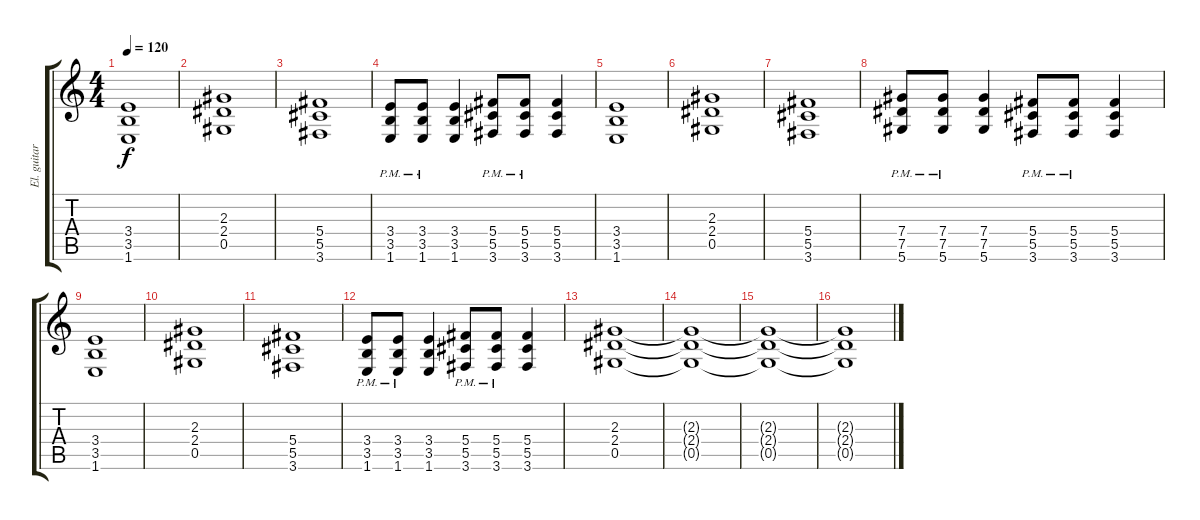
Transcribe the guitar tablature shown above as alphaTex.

\track ("El. guitar" "El. guitar") {instrument distortionguitar}
\staff {score tabs}
\tuning (Eb4 Bb3 Gb3 Db3 Ab2 Eb2) {hide}
\ts (4 4)
\tempo 120
\clef g2
\ks c
(3.4 3.5 1.6).1{dy f} |
(2.3 2.4 0.5).1 |
(5.4 5.5 3.6).1 |
(3.4{pm} 3.5{pm} 1.6{pm}).8 (3.4{pm} 3.5{pm} 1.6{pm}).8 (3.4 3.5 1.6).4 (5.4{pm} 5.5{pm} 3.6{pm}).8 (5.4{pm} 5.5{pm} 3.6{pm}).8 (5.4 5.5 3.6).4 |
(3.4 3.5 1.6).1 |
(2.3 2.4 0.5).1 |
(5.4 5.5 3.6).1 |
(7.4{pm} 7.5{pm} 5.6{pm}).8 (7.4{pm} 7.5{pm} 5.6{pm}).8 (7.4 7.5 5.6).4 (5.4{pm} 5.5{pm} 3.6{pm}).8 (5.4{pm} 5.5{pm} 3.6{pm}).8 (5.4 5.5 3.6).4 |
(3.4 3.5 1.6).1 |
(2.3 2.4 0.5).1 |
(5.4 5.5 3.6).1 |
(3.4{pm} 3.5{pm} 1.6{pm}).8 (3.4{pm} 3.5{pm} 1.6{pm}).8 (3.4 3.5 1.6).4 (5.4{pm} 5.5{pm} 3.6{pm}).8 (5.4{pm} 5.5{pm} 3.6{pm}).8 (5.4 5.5 3.6).4 |
(2.3 2.4 0.5).1{volume 0} |
(2.3{t} 2.4{t} 0.5{t}).1 |
(2.3{t} 2.4{t} 0.5{t}).1 |
(2.3{t} 2.4{t} 0.5{t}).1
